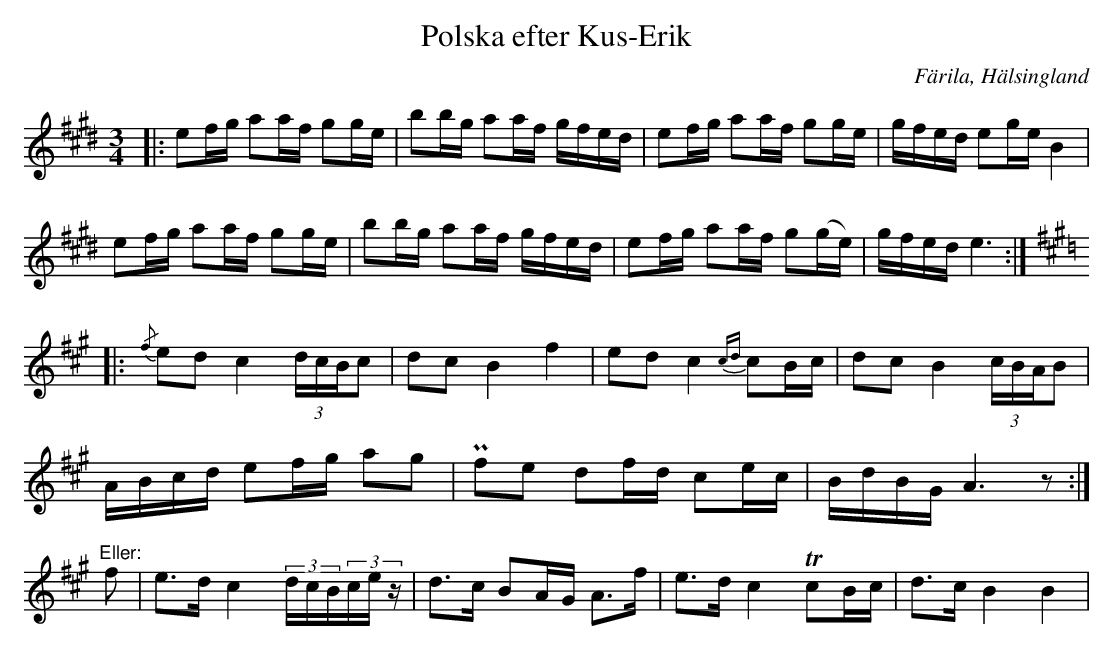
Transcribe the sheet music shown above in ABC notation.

X:1
T: Polska efter Kus-Erik
O: Färila, Hälsingland
M: 3/4
L: 1/16
K: E
|: e2fg a2af g2ge | b2bg a2af gfed | e2fg a2af g2ge | gfed e2ge B4 |
   e2fg a2af g2ge | b2bg a2af gfed | e2fg a2af g2(ge) | gfed e6 :|
K: A
             |: {/f}e2d2 c4   (3dcBc2    | d2c2  B4   f4    | e2d2  c4 {cd}c2Bc  | d2c2  B4 (3cBAB2 |
                ABcd     e2fg a2g2        | Pf2e2 d2fd c2ec  | BdBG  A6 z2    :|
"^Eller:" f2 |  e2>d2    c4   (3dcB(3cez | d2>c2 B2AG A2>f2 | e2>d2 c4 Tc2Bc  | d2>c2 B4 B4       |
